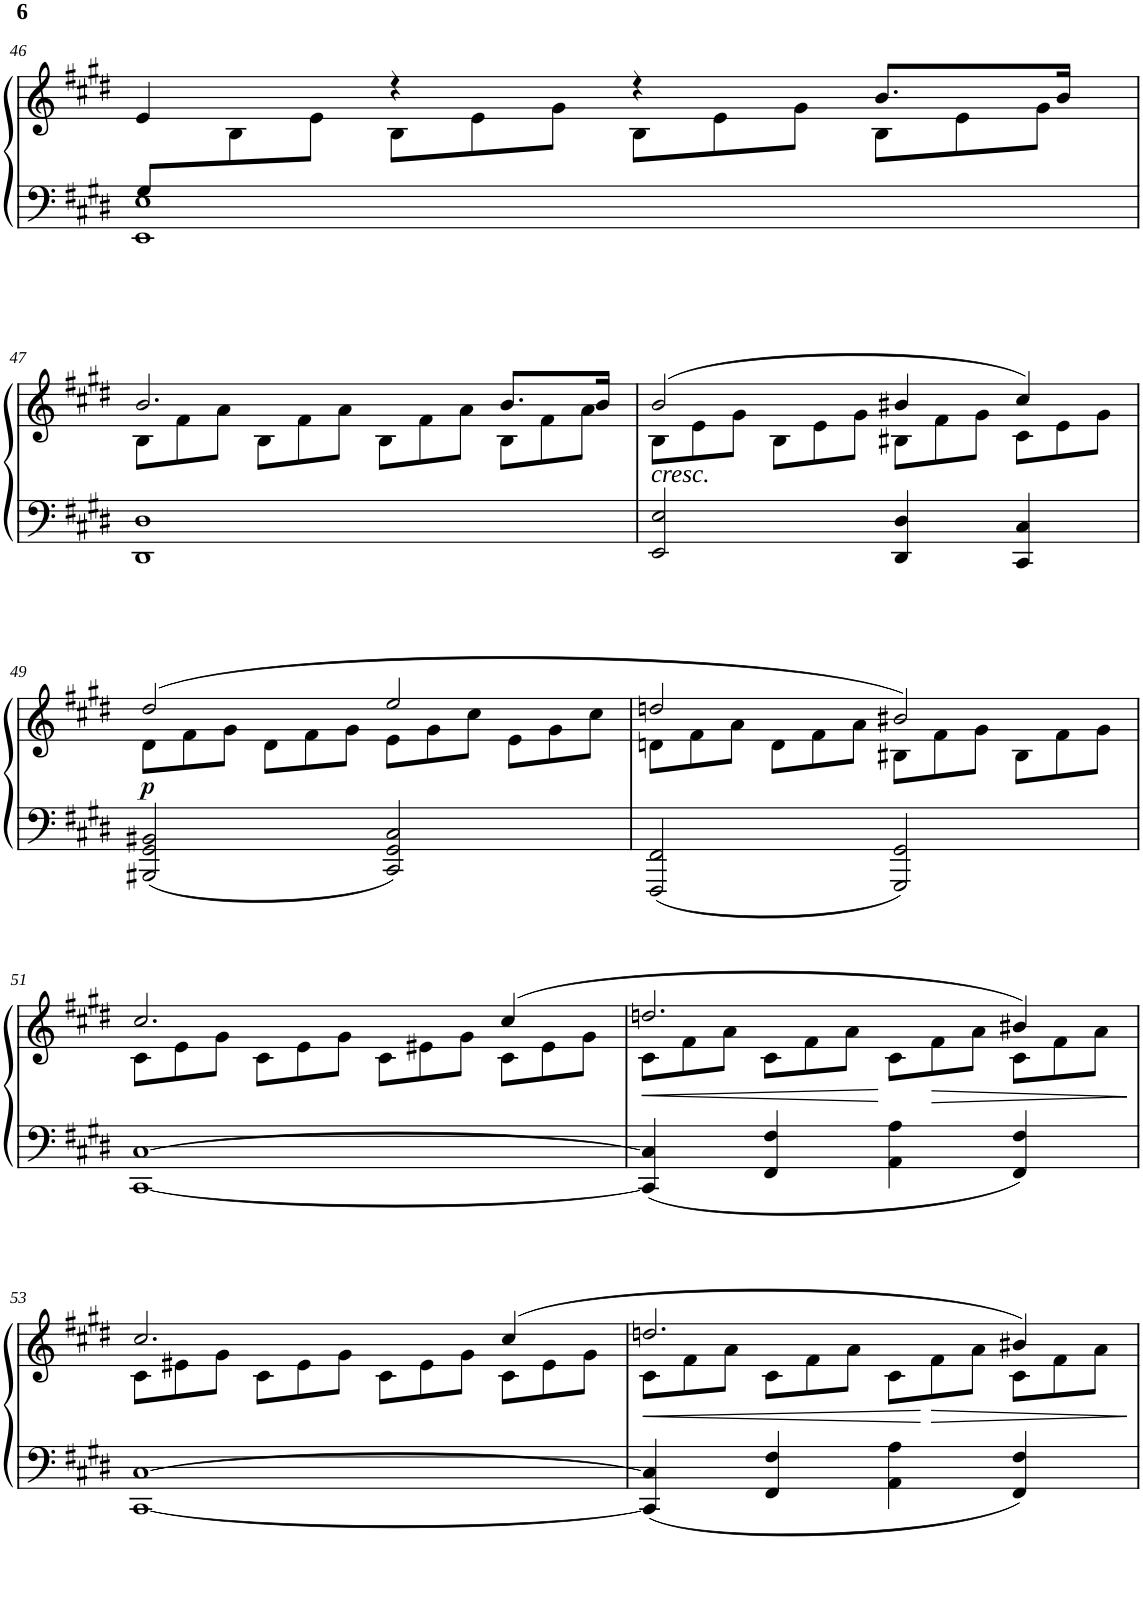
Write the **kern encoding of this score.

**kern	**kern	**dynam
*part1	*part1	*part1
*staff2	*staff1	*staff1/2
*I"Piano	*	*
*I'Pno	*	*
!!LO:PB:g=z
*clefF4	*clefG2	*
*k[f#c#g#d#]	*k[f#c#g#d#]	*
*M4/4	*M4/4	*
*met(c|)	*met(c|)	*
*Xtuplet	*	*
=46	=46	=46
*^	*^	*
12G#/L	1EE 1E	4e/	12ryy	.
12%11ryy	.	.	12B\	.
.	.	.	12e\J	.
*	*	*	*Xtuplet	*
.	.	4r	12B\L	.
.	.	.	12e\	.
.	.	.	12g#\J	.
.	.	4r	12B\L	.
.	.	.	12e\	.
.	.	.	12g#\J	.
.	.	8.b/L	12B\L	.
.	.	.	12e\	.
.	.	.	12g#\J	.
.	.	16b/Jk	.	.
*v	*v	*	*	*
!!LO:LB:g=z	!!
=47	=47	=47	=47
1DD# 1D#	2.b/	12B\L	.
.	.	12f#\	.
.	.	12a\J	.
.	.	12B\L	.
.	.	12f#\	.
.	.	12a\J	.
.	.	12B\L	.
.	.	12f#\	.
.	.	12a\J	.
.	8.b/L	12B\L	.
.	.	12f#\	.
.	.	12a\J	.
.	16b/Jk	.	.
=48	=48	=48	=48
!	!LO:TX:b:i:t=cresc.	!	!
2EE/ 2E/	(>2b/	12B\L	.
.	.	12e\	.
.	.	12g#\J	.
.	.	12B\L	.
.	.	12e\	.
.	.	12g#\J	.
4DD#/ 4D#/	4b#X/	12B#X\L	.
.	.	12f#\	.
.	.	12g#\J	.
4CC#/ 4C#/	4cc#/)	12c#\L	.
.	.	12e\	.
.	.	12g#\J	.
!!LO:LB:g=z	!!
=49	=49	=49	=49
!	!	!	!LO:DY:b
2BBB#X/ 2GG#/ 2BB#X/	(2dd#/	12d#\L	p
.	.	12f#\	.
.	.	12g#\J	.
.	.	12d#\L	.
.	.	12f#\	.
.	.	12g#\J	.
2CC#/ 2GG#/ 2C#/	2ee/	12e\L	.
.	.	12g#\	.
.	.	12cc#\J	.
.	.	12e\L	.
.	.	12g#\	.
.	.	12cc#\J	.
=50	=50	=50	=50
2FFF#/ 2FF#/	2ddn/	12dn\L	.
.	.	12f#\	.
.	.	12a\J	.
.	.	12d\L	.
.	.	12f#\	.
.	.	12a\J	.
2GGG#/ 2GG#/	2b#X/)	12B#X\L	.
.	.	12f#\	.
.	.	12g#\J	.
.	.	12B#\L	.
.	.	12f#\	.
.	.	12g#\J	.
!!LO:LB:g=z	!!
=51	=51	=51	=51
[1CC# [>1C#	2.cc#/	12c#\L	.
.	.	12e\	.
.	.	12g#\J	.
.	.	12c#\L	.
.	.	12e\	.
.	.	12g#\J	.
.	.	12c#\L	.
.	.	12e#X\	.
.	.	12g#\J	.
.	(4cc#/	12c#\L	.
.	.	12e#\	.
.	.	12g#\J	.
=52	=52	=52	=52
!	!	!	!LO:HP:b
4CC#/] 4C#/]	2.ddn/	12c#\L	<
.	.	12f#\	.
.	.	12a\J	.
4FF#/ 4F#/	.	12c#\L	.
.	.	12f#\	.
.	.	12a\J	.
4AA\ 4A\	.	12c#\L	[
!	!	!	!LO:HP:b
.	.	12f#\	>
.	.	12a\J	.
4FF#/ 4F#/	4b#X/)	12c#\L	.
.	.	12f#\	.
.	.	12a\J	.
!!LO:LB:g=z	!!
=53	=53	=53	=53
[1CC# [>1C#	2.cc#/	12c#\L	.
.	.	12e#X\	.
.	.	12g#\J	.
.	.	12c#\L	.
.	.	12e#\	.
.	.	12g#\J	.
.	.	12c#\L	.
.	.	12e#\	.
.	.	12g#\J	.
.	(4cc#/	12c#\L	.
.	.	12e#\	.
.	.	12g#\J	.
=54	=54	=54	=54
!	!	!	!LO:HP:b
4CC#/] 4C#/]	2.ddn/	12c#\L	<
.	.	12f#\	.
.	.	12a\J	.
4FF#/ 4F#/	.	12c#\L	.
.	.	12f#\	.
.	.	12a\J	.
4AA\ 4A\	.	12c#\L	.
.	.	12f#\	[
.	.	12a\J	.
4FF#/ 4F#/	4b#X/)	12c#\L	.
.	.	12f#\	.
.	.	12a\J	.
*	*v	*v	*
.	.	]
=	=	=
*-	*-	*-
